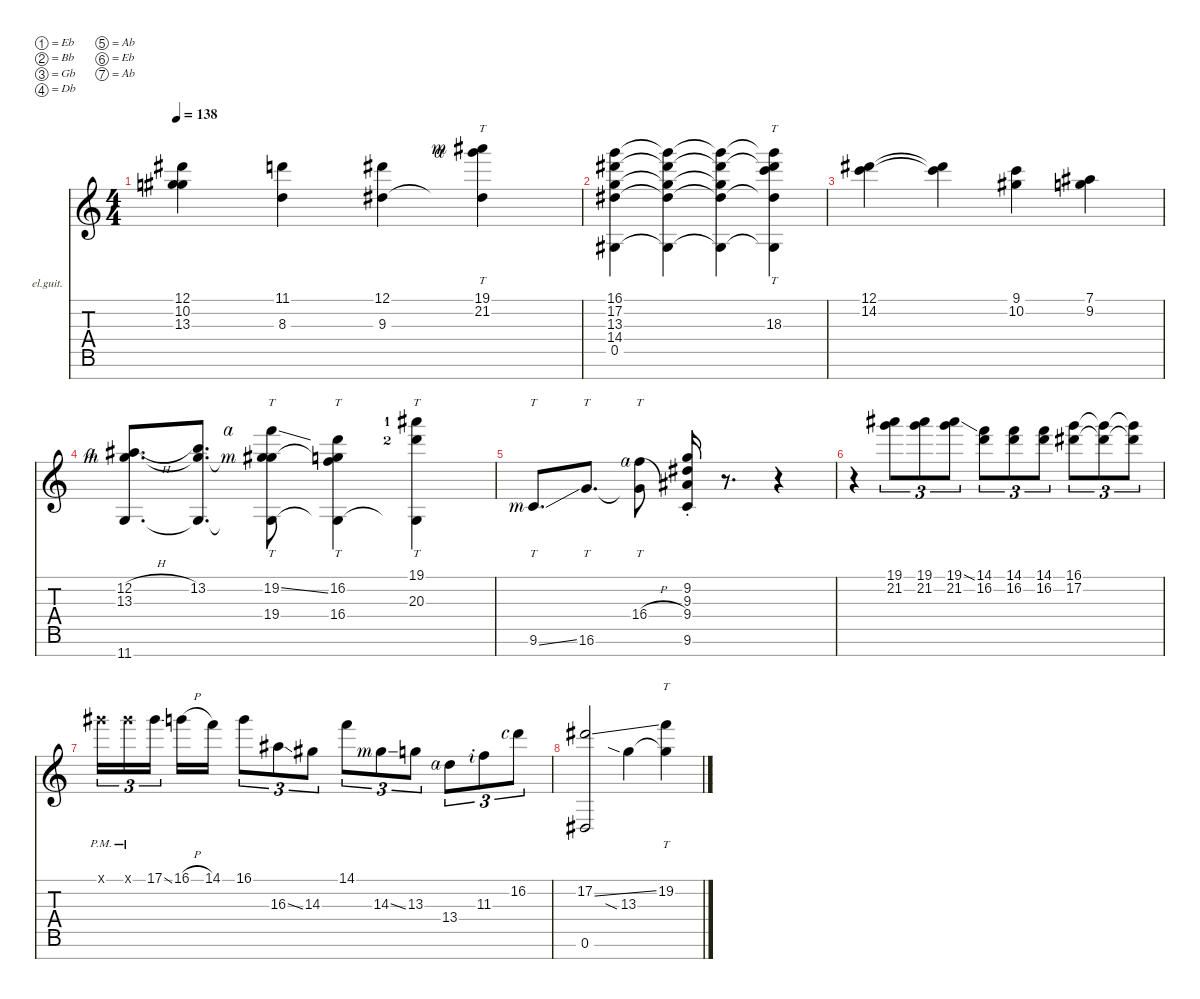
\defaultSystemsLayout 4
\hideDynamics
\bracketExtendMode nobrackets
\firstSystemTrackNameOrientation horizontal
\otherSystemsTrackNameOrientation horizontal
\track ("Clean Guitar" "el.guit.") {instrument electricguitarjazz}
\staff {score tabs}
\tuning (Eb4 Bb3 Gb3 Db3 Ab2 Eb2 Ab1)
\ts (4 4)
\tempo 138
\clef g2
\ks c
(12.1 10.2 13.3).4{dy mf} (11.1 8.3).4 (9.3 12.1).4 (19.1{rf 3} 21.2{rf 4} 9.3{t}).4{tt} |
(16.1 17.2 13.3 14.4 0.5).4 (16.1{t} 17.2{t} 13.3{t} 14.4{t} 0.5{t}).4 (16.1{t} 17.2{t} 13.3{t} 14.4{t} 0.5{t}).4 (16.1{t} 17.2{t} 18.3 14.4{t} 0.5{t}).4{tt} |
(12.1 14.2).4 (12.1{t} 14.2{t}).4 (9.1 10.2).4 (7.1 9.2).4 |
(11.7 12.2{h rf 4} 13.3{rf 3}).8{d} (11.7{t} 13.2 13.3{t}).8{d} (19.2{ss rf 4} 11.7{t} 13.3{t} 19.4{rf 3}).8{tt} (16.2 16.4 11.7{t} 13.3{t}).4{tt} (19.1{lf 2} 20.3{lf 3} 11.7{t}).4{tt} |
9.6{ss rf 3}.8{tt d} 16.6.8{tt d} (16.4{h rf 4} 16.6{t}).8{tt} (9.6{st} 9.4{st} 9.3{st} 9.2{st}).16 r.8{d} r.4 |
r.4 (21.2 19.1).8{tu (3 2)} (19.1 21.2).8{tu (3 2)} (19.1{ss} 21.2).8{tu (3 2)} (14.1 16.2).8{tu (3 2)} (14.1 16.2).8{tu (3 2)} (14.1 16.2).8{tu (3 2)} (16.1 17.2).8{tu (3 2)} (16.1{t} 17.2{t}).8{tu (3 2)} (16.1{t} 17.2{t}).8{tu (3 2)} |
17.1{pm x}.16{tu (3 2)} 17.1{pm x}.16{tu (3 2)} 17.1{ss}.16{tu (3 2)} 16.1{h}.16 14.1.16 16.1.8{tu (3 2)} 16.3{ss}.8{tu (3 2)} 14.3.8{tu (3 2)} 14.1.8{tu (3 2)} 14.3{ss rf 3}.8{tu (3 2)} 13.3.8{tu (3 2)} 13.4{rf 4}.8{tu (3 2)} 11.3{rf 2}.8{tu (3 2)} 16.2{rf 5}.8{tu (3 2)} |
(17.2{ss} 0.6).2 13.3{sia}.4 (19.2 13.3{t}).4{tt}
